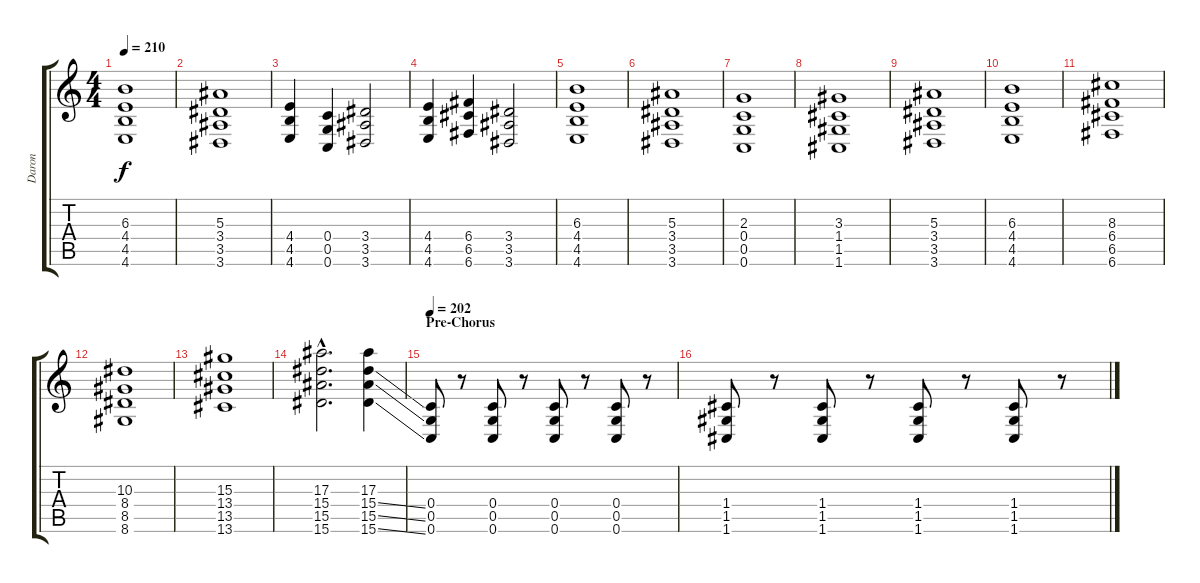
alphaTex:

\track ("Daron" "Daron") {instrument overdrivenguitar}
\staff {score tabs}
\tuning (D4 A3 F3 C3 G2 C2) {hide}
\ts (4 4)
\tempo 210
\clef g2
\ks c
(6.3 4.4 4.5 4.6).1{dy f} |
(5.3 3.4 3.5 3.6).1 |
(4.4 4.5 4.6).4 (0.4 0.5 0.6).4 (3.4 3.5 3.6).2 |
(4.4 4.5 4.6).4 (6.4 6.5 6.6).4 (3.4 3.5 3.6).2 |
(6.3 4.4 4.5 4.6).1 |
(5.3 3.4 3.5 3.6).1 |
(2.3 0.4 0.5 0.6).1 |
(3.3 1.4 1.5 1.6).1 |
(5.3 3.4 3.5 3.6).1 |
(6.3 4.4 4.5 4.6).1 |
(8.3 6.4 6.5 6.6).1 |
(10.3 8.4 8.5 8.6).1 |
(15.3 13.4 13.5 13.6).1 |
(17.3{hac} 15.4{hac} 15.5{hac} 15.6{hac}).2{d} (17.3 15.4{ss} 15.5{ss} 15.6{ss}).4 |
\section ("" "Pre-Chorus")
\tempo 202
(0.4 0.5 0.6).8 r.8 (0.4 0.5 0.6).8 r.8 (0.4 0.5 0.6).8 r.8 (0.4 0.5 0.6).8 r.8 |
(1.4 1.5 1.6).8 r.8 (1.4 1.5 1.6).8 r.8 (1.4 1.5 1.6).8 r.8 (1.4 1.5 1.6).8 r.8
